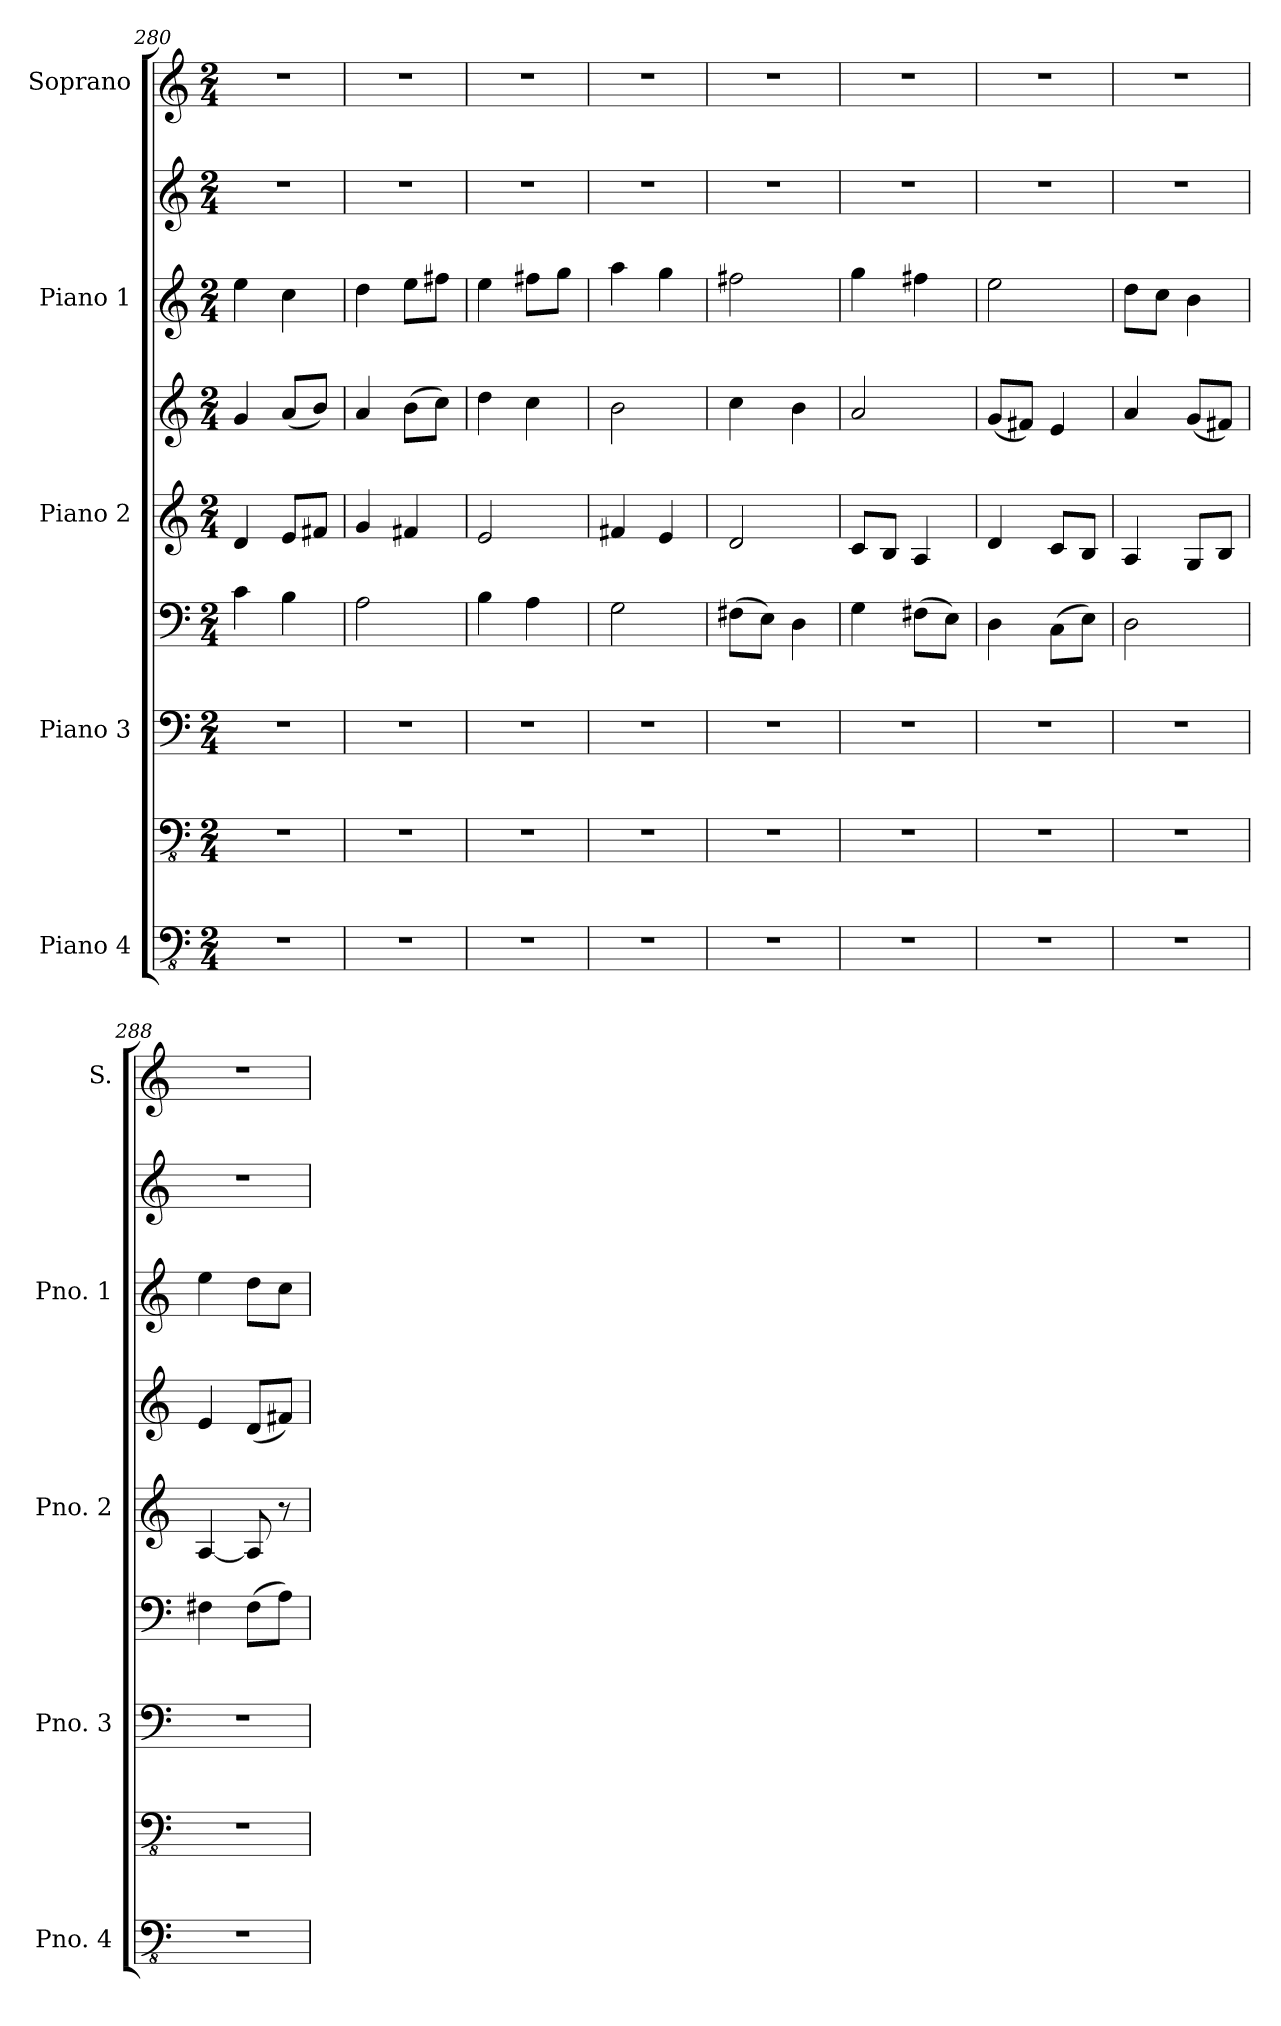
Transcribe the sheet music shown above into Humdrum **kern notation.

**kern	**kern	**kern	**kern	**kern	**kern	**kern	**kern	**kern
*part5	*part5	*part4	*part4	*part3	*part3	*part2	*part2	*part1
*staff9	*staff8	*staff7	*staff6	*staff5	*staff4	*staff3	*staff2	*staff1
*I"Piano 4	*	*I"Piano 3	*	*I"Piano 2	*	*I"Piano 1	*	*I"Soprano
*I'Pno. 4	*	*I'Pno. 3	*	*I'Pno. 2	*	*I'Pno. 1	*	*I'S.
*clefFv4	*clefFv4	*clefF4	*clefF4	*clefG2	*clefG2	*clefG2	*clefG2	*clefG2
*ITrd7c12	*ITrd7c12	*	*	*	*	*	*	*
*k[]	*k[]	*k[]	*k[]	*k[]	*k[]	*k[]	*k[]	*k[]
*C:	*C:	*C:	*C:	*C:	*C:	*C:	*C:	*C:
*M2/4	*M2/4	*M2/4	*M2/4	*M2/4	*M2/4	*M2/4	*M2/4	*M2/4
=280	=280	=280	=280	=280	=280	=280	=280	=280
2r	2r	2r	4c\	4d/	4g/	4ee\	2r	2r
.	.	.	4B\	8e/L	(8a/L	4cc\	.	.
.	.	.	.	8f#X/J	8b/J)	.	.	.
!!LO:PB:g=z
=281	=281	=281	=281	=281	=281	=281	=281	=281
2r	2r	2r	2A\	4g/	4a/	4dd\	2r	2r
.	.	.	.	4f#X/	(8b\L	8ee\L	.	.
.	.	.	.	.	8cc\J)	8ff#X\J	.	.
=282	=282	=282	=282	=282	=282	=282	=282	=282
2r	2r	2r	4B\	2e/	4dd\	4ee\	2r	2r
.	.	.	4A\	.	4cc\	8ff#X\L	.	.
.	.	.	.	.	.	8gg\J	.	.
=283	=283	=283	=283	=283	=283	=283	=283	=283
2r	2r	2r	2G\	4f#X/	2b\	4aa\	2r	2r
.	.	.	.	4e/	.	4gg\	.	.
=284	=284	=284	=284	=284	=284	=284	=284	=284
2r	2r	2r	(8F#X\L	2d/	4cc\	2ff#X\	2r	2r
.	.	.	8E\J)	.	.	.	.	.
.	.	.	4D\	.	4b\	.	.	.
=285	=285	=285	=285	=285	=285	=285	=285	=285
2r	2r	2r	4G\	8c/L	2a/	4gg\	2r	2r
.	.	.	.	8B/J	.	.	.	.
.	.	.	(8F#X\L	4A/	.	4ff#X\	.	.
.	.	.	8E\J)	.	.	.	.	.
=286	=286	=286	=286	=286	=286	=286	=286	=286
2r	2r	2r	4D\	4d/	(8g/L	2ee\	2r	2r
.	.	.	.	.	8f#X/J)	.	.	.
.	.	.	(8C\L	8c/L	4e/	.	.	.
.	.	.	8E\J)	8B/J	.	.	.	.
=287	=287	=287	=287	=287	=287	=287	=287	=287
2r	2r	2r	2D\	4A/	4a/	8dd\L	2r	2r
.	.	.	.	.	.	8cc\J	.	.
.	.	.	.	8G/L	(8g/L	4b\	.	.
.	.	.	.	8B/J	8f#X/J)	.	.	.
=288	=288	=288	=288	=288	=288	=288	=288	=288
2r	2r	2r	4F#X\	[<4A/	4e/	4ee\	2r	2r
.	.	.	(8F#\L	8A/]	(8d/L	8dd\L	.	.
.	.	.	8A\J)	8r	8f#X/J)	8cc\J	.	.
=	=	=	=	=	=	=	=	=
*-	*-	*-	*-	*-	*-	*-	*-	*-
